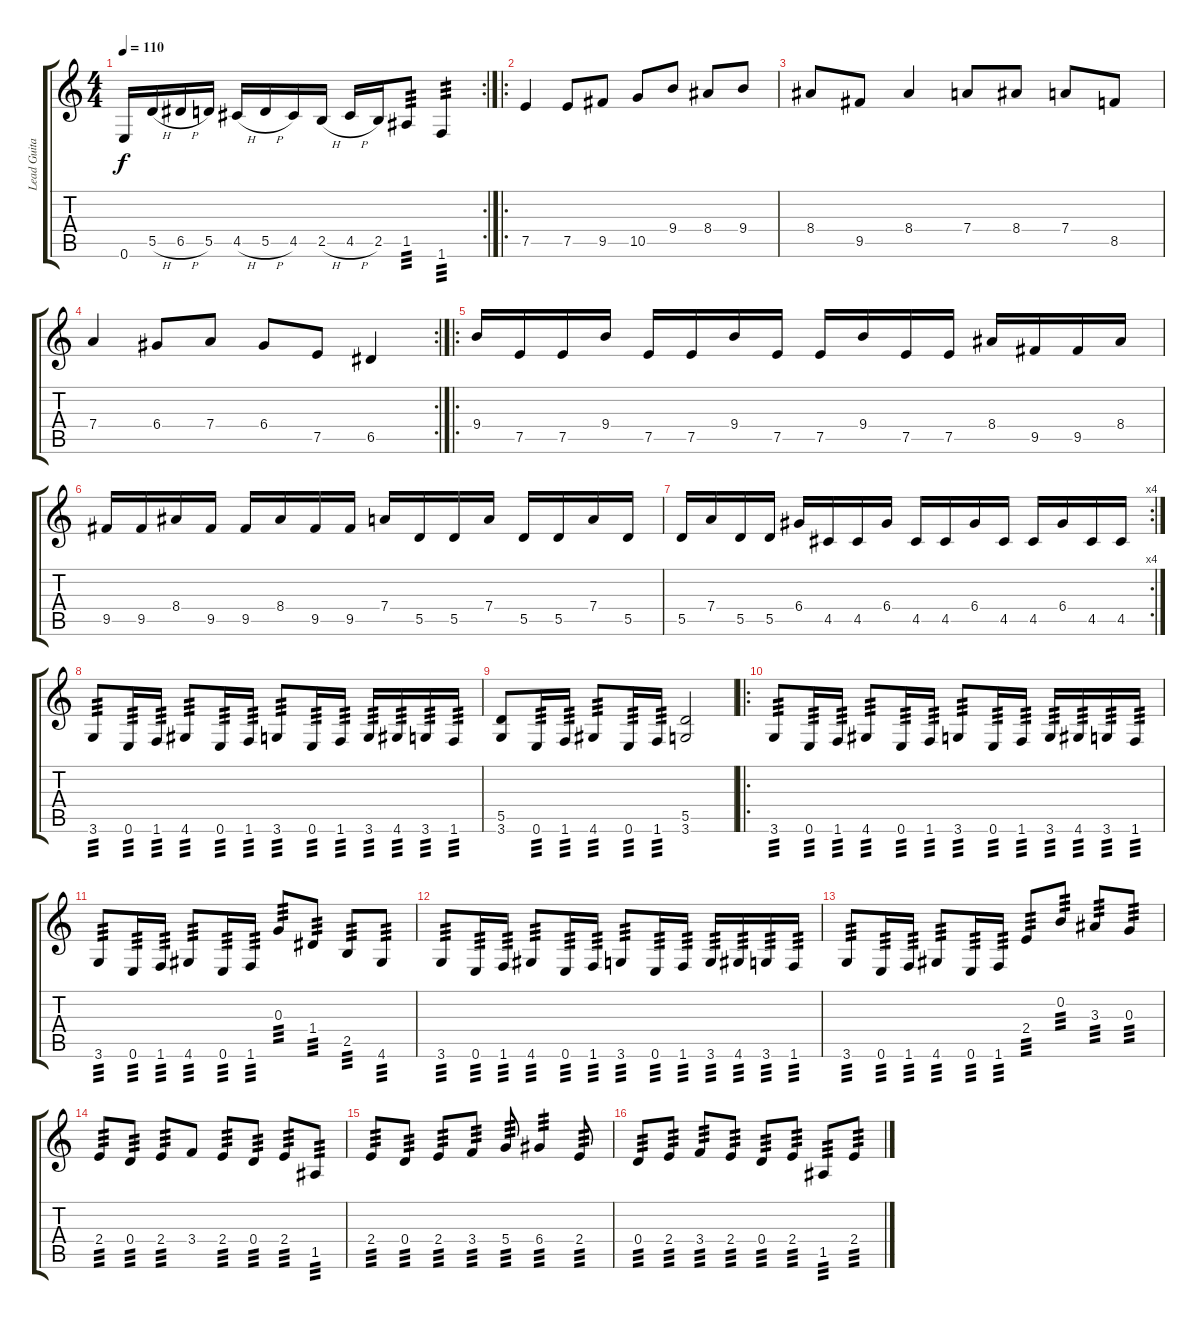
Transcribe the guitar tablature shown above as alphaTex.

\track ("Lead Guitar" "Lead Guita") {instrument distortionguitar}
\staff {score tabs}
\tuning (E4 B3 G3 D3 A2 E2) {hide}
\rc 2
\ts (4 4)
\tempo 110
\clef g2
\ks c
0.6.16{dy f} 5.5{h}.16 6.5{h}.16 5.5.16 4.5{h}.16 5.5{h}.16 4.5.16 2.5{h}.16 4.5{h}.16 2.5.16 1.5.8{tp 3} 1.6.4{tp 3} |
\ro
7.5.4 7.5.8 9.5.8 10.5.8 9.4.8 8.4.8 9.4.8 |
8.4.8 9.5.8 8.4.4 7.4.8 8.4.8 7.4.8 8.5.8 |
\rc 2
7.4.4 6.4.8 7.4.8 6.4.8 7.5.8 6.5.4 |
\ro
9.4.16 7.5.16 7.5.16 9.4.16 7.5.16 7.5.16 9.4.16 7.5.16 7.5.16 9.4.16 7.5.16 7.5.16 8.4.16 9.5.16 9.5.16 8.4.16 |
9.5.16 9.5.16 8.4.16 9.5.16 9.5.16 8.4.16 9.5.16 9.5.16 7.4.16 5.5.16 5.5.16 7.4.16 5.5.16 5.5.16 7.4.16 5.5.16 |
\rc 4
5.5.16 7.4.16 5.5.16 5.5.16 6.4.16 4.5.16 4.5.16 6.4.16 4.5.16 4.5.16 6.4.16 4.5.16 4.5.16 6.4.16 4.5.16 4.5.16 |
3.6.8{tp 3} 0.6.16{tp 3} 1.6.16{tp 3} 4.6.8{tp 3} 0.6.16{tp 3} 1.6.16{tp 3} 3.6.8{tp 3} 0.6.16{tp 3} 1.6.16{tp 3} 3.6.16{tp 3} 4.6.16{tp 3} 3.6.16{tp 3} 1.6.16{tp 3} |
(5.5 3.6).8 0.6.16{tp 3} 1.6.16{tp 3} 4.6.8{tp 3} 0.6.16{tp 3} 1.6.16{tp 3} (5.5 3.6).2 |
\ro
3.6.8{tp 3} 0.6.16{tp 3} 1.6.16{tp 3} 4.6.8{tp 3} 0.6.16{tp 3} 1.6.16{tp 3} 3.6.8{tp 3} 0.6.16{tp 3} 1.6.16{tp 3} 3.6.16{tp 3} 4.6.16{tp 3} 3.6.16{tp 3} 1.6.16{tp 3} |
3.6.8{tp 3} 0.6.16{tp 3} 1.6.16{tp 3} 4.6.8{tp 3} 0.6.16{tp 3} 1.6.16{tp 3} 0.3.8{tp 3} 1.4.8{tp 3} 2.5.8{tp 3} 4.6.8{tp 3} |
3.6.8{tp 3} 0.6.16{tp 3} 1.6.16{tp 3} 4.6.8{tp 3} 0.6.16{tp 3} 1.6.16{tp 3} 3.6.8{tp 3} 0.6.16{tp 3} 1.6.16{tp 3} 3.6.16{tp 3} 4.6.16{tp 3} 3.6.16{tp 3} 1.6.16{tp 3} |
3.6.8{tp 3} 0.6.16{tp 3} 1.6.16{tp 3} 4.6.8{tp 3} 0.6.16{tp 3} 1.6.16{tp 3} 2.4.8{tp 3} 0.2.8{tp 3} 3.3.8{tp 3} 0.3.8{tp 3} |
2.4.8{tp 3} 0.4.8{tp 3} 2.4.8{tp 3} 3.4.8 2.4.8{tp 3} 0.4.8{tp 3} 2.4.8{tp 3} 1.5.8{tp 3} |
2.4.8{tp 3} 0.4.8{tp 3} 2.4.8{tp 3} 3.4.8{tp 3} 5.4.8{tp 3} 6.4.4{tp 3} 2.4.8{tp 3} |
0.4.8{tp 3} 2.4.8{tp 3} 3.4.8{tp 3} 2.4.8{tp 3} 0.4.8{tp 3} 2.4.8{tp 3} 1.5.8{tp 3} 2.4.8{tp 3}
